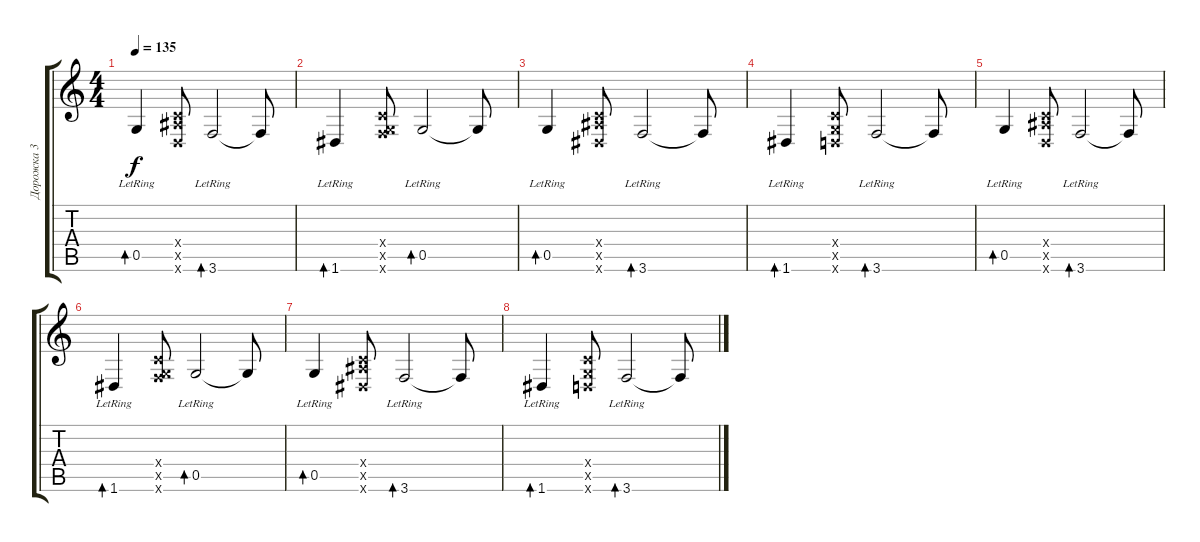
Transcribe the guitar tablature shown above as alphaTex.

\track ("Дорожка 3" "Дорожка 3") {instrument acousticbass}
\staff {score tabs}
\tuning (D4 A3 F3 C3 G2 D2) {hide}
\ts (4 4)
\tempo 135
\clef g2
\ks c
0.5{lr}.4{bd 60 dy f} (0.4{x} 3.5{x} 0.6{x}).8 3.6{lr}.2{bd 60} 3.6{t}.8 |
1.6{lr}.4{bd 60} (0.4{x} 0.5{x} 3.6{x}).8 0.5{lr}.2{bd 60} 0.5{t}.8 |
0.5{lr}.4{bd 60} (0.4{x} 3.5{x} 1.6{x}).8 3.6{lr}.2{bd 60} 3.6{t}.8 |
1.6{lr}.4{bd 60} (0.4{x} 0.5{x} 0.6{x}).8 3.6{lr}.2{bd 60} 3.6{t}.8 |
0.5{lr}.4{bd 60} (0.4{x} 3.5{x} 0.6{x}).8 3.6{lr}.2{bd 60} 3.6{t}.8 |
1.6{lr}.4{bd 60} (0.4{x} 0.5{x} 3.6{x}).8 0.5{lr}.2{bd 60} 0.5{t}.8 |
0.5{lr}.4{bd 60} (0.4{x} 3.5{x} 1.6{x}).8 3.6{lr}.2{bd 60} 3.6{t}.8 |
1.6{lr}.4{bd 60} (0.4{x} 0.5{x} 0.6{x}).8 3.6{lr}.2{bd 60} 3.6{t}.8
